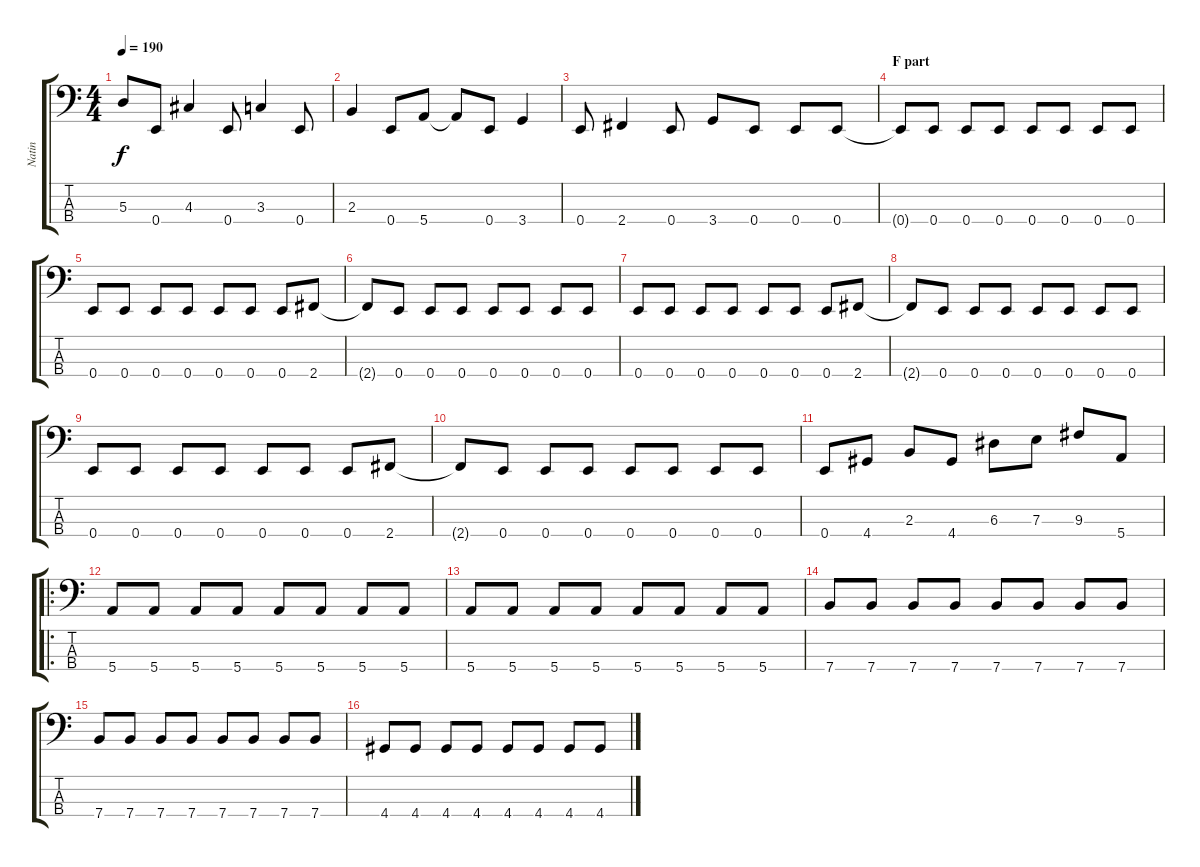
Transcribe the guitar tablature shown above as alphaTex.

\track ("Natin" "Natin") {instrument electricbasspick}
\staff {score tabs}
\tuning (G2 D2 A1 E1) {hide}
\ts (4 4)
\tempo 190
\clef f4
\ks c
5.3{t}.8{dy f} 0.4.8 4.3.4 0.4.8 3.3.4 0.4.8 |
2.3.4 0.4.8 5.4.8 5.4{t}.8 0.4.8 3.4.4 |
0.4.8 2.4.4 0.4.8 3.4.8 0.4.8 0.4.8 0.4.8 |
\section ("" "F part")
0.4{t}.8 0.4.8 0.4.8 0.4.8 0.4.8 0.4.8 0.4.8 0.4.8 |
0.4.8 0.4.8 0.4.8 0.4.8 0.4.8 0.4.8 0.4.8 2.4.8 |
2.4{t}.8 0.4.8 0.4.8 0.4.8 0.4.8 0.4.8 0.4.8 0.4.8 |
0.4.8 0.4.8 0.4.8 0.4.8 0.4.8 0.4.8 0.4.8 2.4.8 |
2.4{t}.8 0.4.8 0.4.8 0.4.8 0.4.8 0.4.8 0.4.8 0.4.8 |
0.4.8 0.4.8 0.4.8 0.4.8 0.4.8 0.4.8 0.4.8 2.4.8 |
2.4{t}.8 0.4.8 0.4.8 0.4.8 0.4.8 0.4.8 0.4.8 0.4.8 |
0.4.8 4.4.8 2.3.8 4.4.8 6.3.8 7.3.8 9.3.8 5.4.8 |
\ro
5.4.8 5.4.8 5.4.8 5.4.8 5.4.8 5.4.8 5.4.8 5.4.8 |
5.4.8 5.4.8 5.4.8 5.4.8 5.4.8 5.4.8 5.4.8 5.4.8 |
7.4.8 7.4.8 7.4.8 7.4.8 7.4.8 7.4.8 7.4.8 7.4.8 |
7.4.8 7.4.8 7.4.8 7.4.8 7.4.8 7.4.8 7.4.8 7.4.8 |
4.4.8 4.4.8 4.4.8 4.4.8 4.4.8 4.4.8 4.4.8 4.4.8
